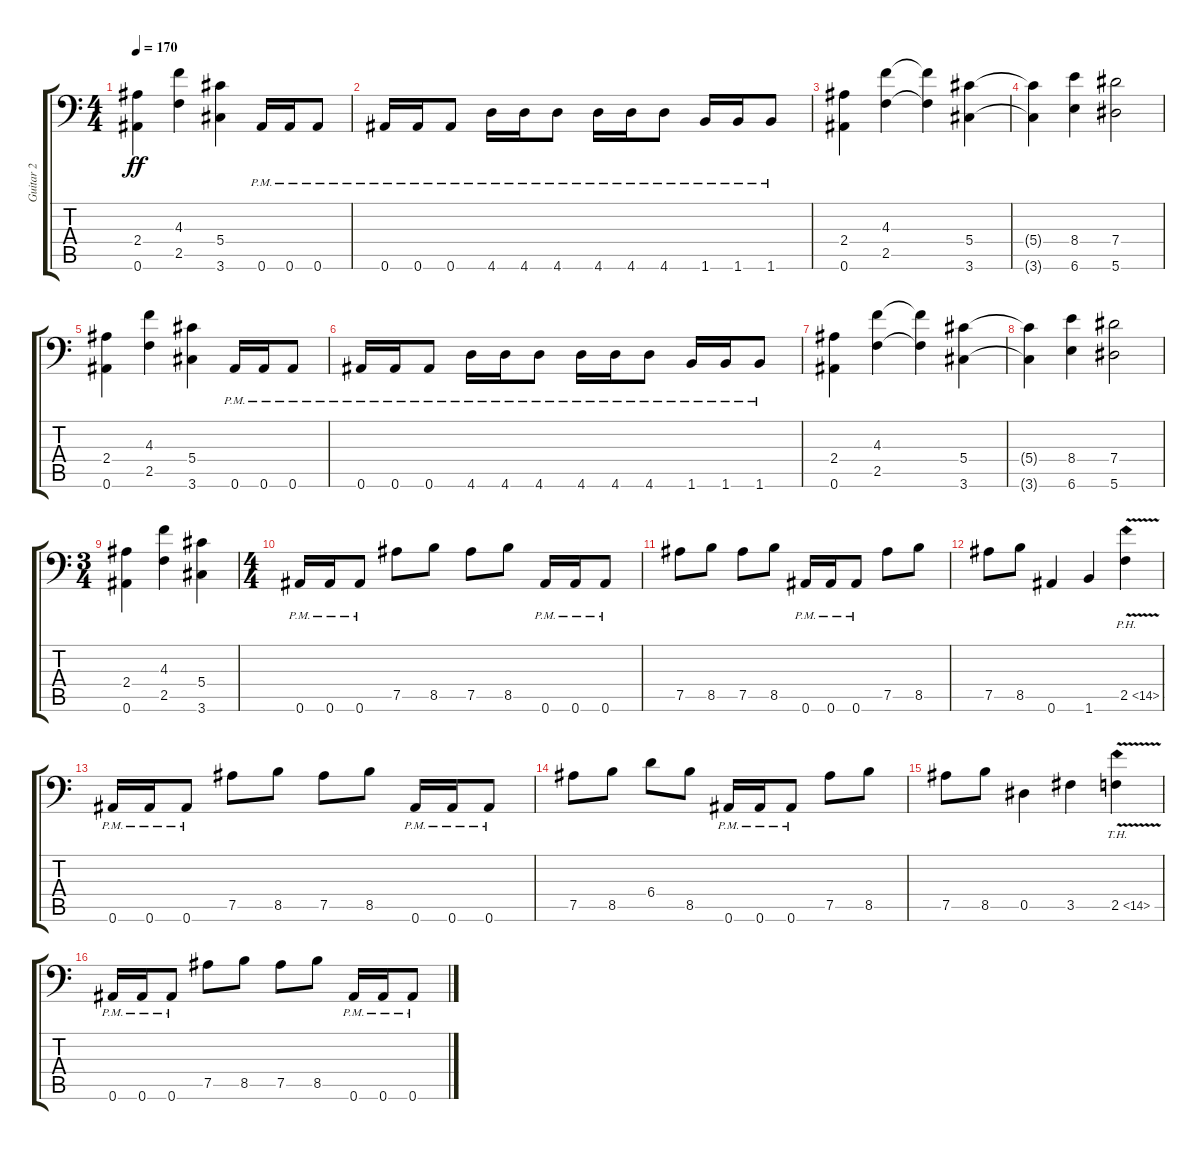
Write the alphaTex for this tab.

\track ("Guitar 2" "Guitar 2") {instrument distortionguitar}
\staff {score tabs}
\tuning (Bb3 F3 Db3 Ab2 Eb2 Bb1) {hide}
\ts (4 4)
\tempo 170
\clef f4
\ks c
(2.4 0.6).4{dy ff} (4.3 2.5).4 (5.4 3.6).4 0.6{pm}.16 0.6{pm}.16 0.6{pm}.8 |
0.6{pm}.16 0.6{pm}.16 0.6{pm}.8 4.6{pm}.16 4.6{pm}.16 4.6{pm}.8 4.6{pm}.16 4.6{pm}.16 4.6{pm}.8 1.6{pm}.16 1.6{pm}.16 1.6{pm}.8 |
(2.4 0.6).4 (4.3 2.5).4 (4.3{t} 2.5{t}).4 (5.4 3.6).4 |
(5.4{t} 3.6{t}).4 (8.4 6.6).4 (7.4 5.6).2 |
(2.4 0.6).4 (4.3 2.5).4 (5.4 3.6).4 0.6{pm}.16 0.6{pm}.16 0.6{pm}.8 |
0.6{pm}.16 0.6{pm}.16 0.6{pm}.8 4.6{pm}.16 4.6{pm}.16 4.6{pm}.8 4.6{pm}.16 4.6{pm}.16 4.6{pm}.8 1.6{pm}.16 1.6{pm}.16 1.6{pm}.8 |
(2.4 0.6).4 (4.3 2.5).4 (4.3{t} 2.5{t}).4 (5.4 3.6).4 |
(5.4{t} 3.6{t}).4 (8.4 6.6).4 (7.4 5.6).2 |
\ts (3 4)
(2.4 0.6).4 (4.3 2.5).4 (5.4 3.6).4 |
\ts (4 4)
0.6{pm}.16 0.6{pm}.16 0.6{pm}.8 7.5.8 8.5.8 7.5.8 8.5.8 0.6{pm}.16 0.6{pm}.16 0.6{pm}.8 |
7.5.8 8.5.8 7.5.8 8.5.8 0.6{pm}.16 0.6{pm}.16 0.6{pm}.8 7.5.8 8.5.8 |
7.5.8 8.5.8 0.6.4 1.6.4 2.5{ph 12 v}.4{instrument guitarharmonics} |
0.6{pm}.16{instrument distortionguitar} 0.6{pm}.16 0.6{pm}.8 7.5.8 8.5.8 7.5.8 8.5.8 0.6{pm}.16 0.6{pm}.16 0.6{pm}.8 |
7.5.8 8.5.8 6.4.8 8.5.8 0.6{pm}.16 0.6{pm}.16 0.6{pm}.8 7.5.8 8.5.8 |
7.5.8 8.5.8 0.5.4 3.5.4 2.5{th 12 v}.4{instrument guitarharmonics} |
0.6{pm}.16{instrument distortionguitar} 0.6{pm}.16 0.6{pm}.8 7.5.8 8.5.8 7.5.8 8.5.8 0.6{pm}.16 0.6{pm}.16 0.6{pm}.8
